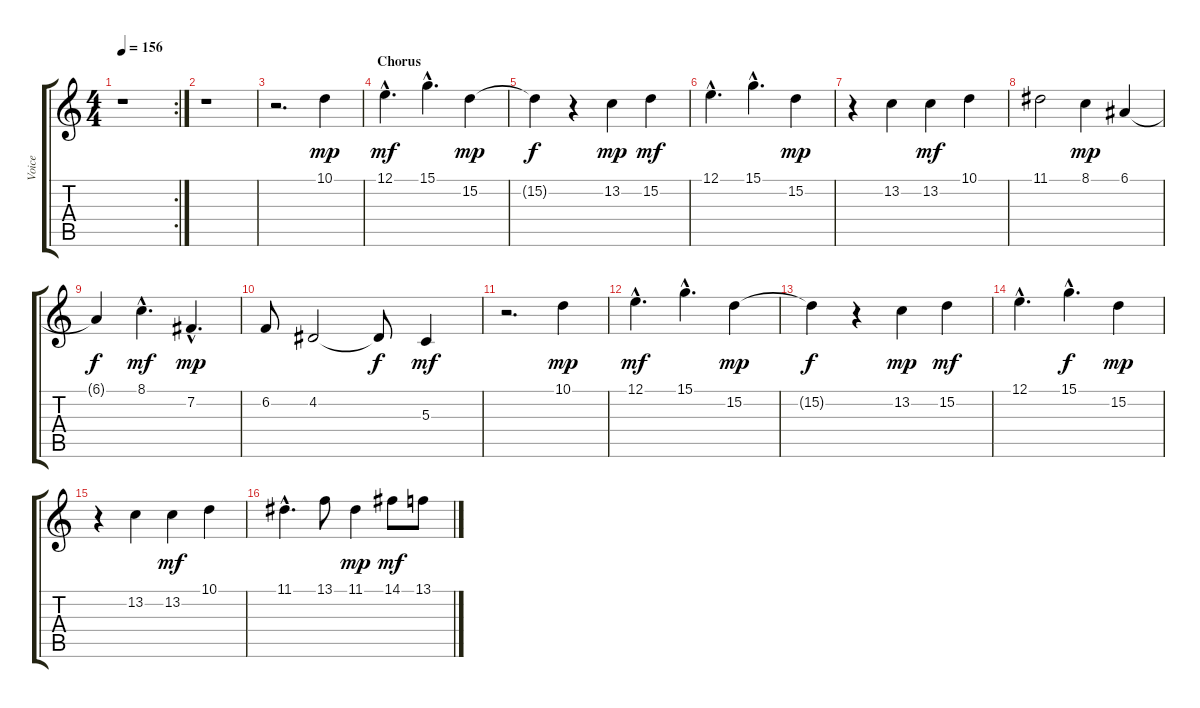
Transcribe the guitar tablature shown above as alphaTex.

\track ("Voice" "Voice") {instrument synthvoice}
\staff {score tabs}
\tuning (E4 B3 G3 D3 A2 E2) {hide}
\rc 2
\ts (4 4)
\tempo 156
\clef g2
\ks c
r.1{dy f} |
r.1 |
r.2{d} 10.1.4{dy mp} |
\section ("" "Chorus")
12.1{hac}.4{d dy mf} 15.1{hac}.4{d} 15.2.4{dy mp} |
15.2{t}.4{dy f} r.4 13.2.4{dy mp} 15.2.4{dy mf} |
12.1{hac}.4{d} 15.1{hac}.4{d} 15.2.4{dy mp} |
r.4 13.2.4 13.2.4{dy mf} 10.1.4 |
11.1.2 8.1.4{dy mp} 6.1.4 |
6.1{t}.4{dy f} 8.1{hac}.4{d dy mf} 7.2{hac}.4{d dy mp} |
6.2.8 4.2.2 4.2{t}.8{dy f} 5.3.4{dy mf} |
r.2{d} 10.1.4{dy mp} |
12.1{hac}.4{d dy mf} 15.1{hac}.4{d} 15.2.4{dy mp} |
15.2{t}.4{dy f} r.4 13.2.4{dy mp} 15.2.4{dy mf} |
12.1{hac}.4{d} 15.1{hac}.4{d dy f} 15.2.4{dy mp} |
r.4 13.2.4 13.2.4{dy mf} 10.1.4 |
11.1{hac}.4{d} 13.1.8 11.1.4{dy mp} 14.1.8{dy mf} 13.1.8
